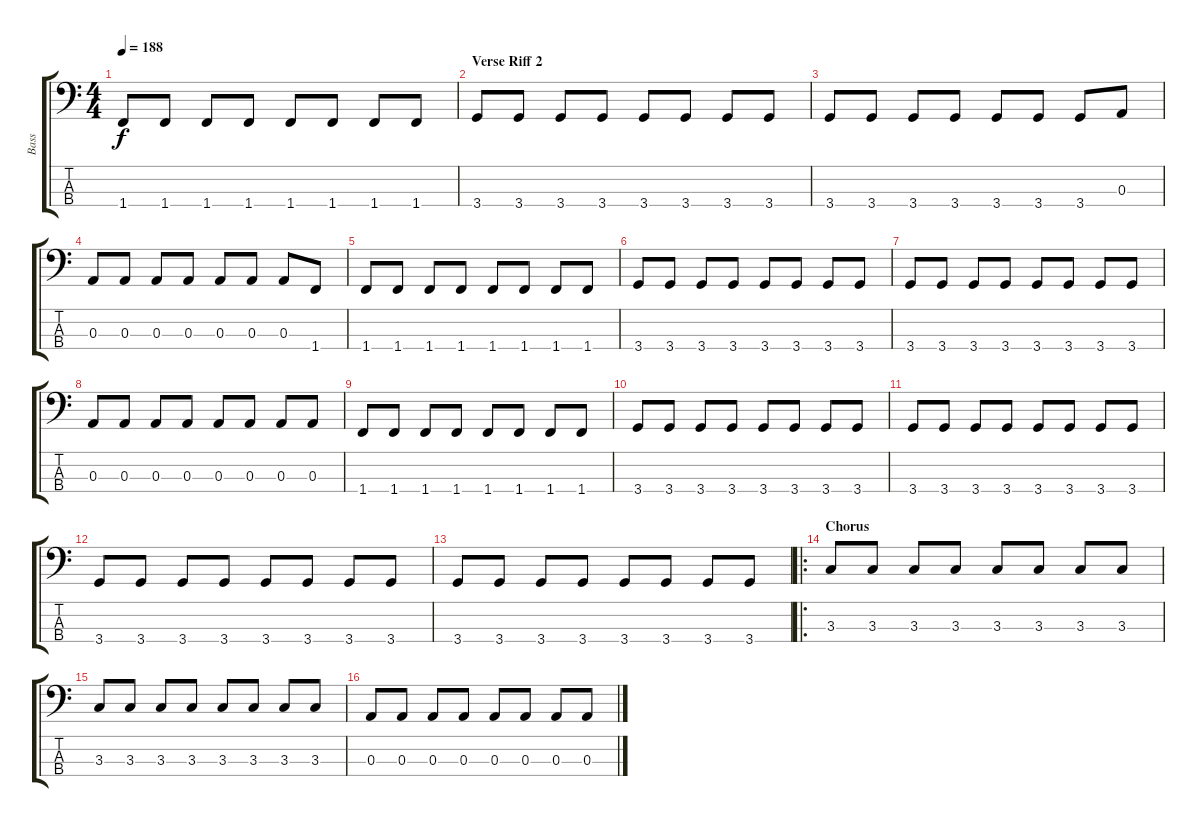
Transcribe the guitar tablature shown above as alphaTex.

\track ("Bass" "Bass") {instrument electricbassfinger}
\staff {score tabs}
\tuning (G2 D2 A1 E1) {hide}
\ts (4 4)
\tempo 188
\clef f4
\ks c
1.4.8{dy f} 1.4.8 1.4.8 1.4.8 1.4.8 1.4.8 1.4.8 1.4.8 |
\section ("" "Verse Riff 2")
3.4.8 3.4.8 3.4.8 3.4.8 3.4.8 3.4.8 3.4.8 3.4.8 |
3.4.8 3.4.8 3.4.8 3.4.8 3.4.8 3.4.8 3.4.8 0.3.8 |
0.3.8 0.3.8 0.3.8 0.3.8 0.3.8 0.3.8 0.3.8 1.4.8 |
1.4.8 1.4.8 1.4.8 1.4.8 1.4.8 1.4.8 1.4.8 1.4.8 |
3.4.8 3.4.8 3.4.8 3.4.8 3.4.8 3.4.8 3.4.8 3.4.8 |
3.4.8 3.4.8 3.4.8 3.4.8 3.4.8 3.4.8 3.4.8 3.4.8 |
0.3.8 0.3.8 0.3.8 0.3.8 0.3.8 0.3.8 0.3.8 0.3.8 |
1.4.8 1.4.8 1.4.8 1.4.8 1.4.8 1.4.8 1.4.8 1.4.8 |
3.4.8 3.4.8 3.4.8 3.4.8 3.4.8 3.4.8 3.4.8 3.4.8 |
3.4.8 3.4.8 3.4.8 3.4.8 3.4.8 3.4.8 3.4.8 3.4.8 |
3.4.8 3.4.8 3.4.8 3.4.8 3.4.8 3.4.8 3.4.8 3.4.8 |
3.4.8 3.4.8 3.4.8 3.4.8 3.4.8 3.4.8 3.4.8 3.4.8 |
\ro
\section ("" "Chorus")
3.3.8 3.3.8 3.3.8 3.3.8 3.3.8 3.3.8 3.3.8 3.3.8 |
3.3.8 3.3.8 3.3.8 3.3.8 3.3.8 3.3.8 3.3.8 3.3.8 |
0.3.8 0.3.8 0.3.8 0.3.8 0.3.8 0.3.8 0.3.8 0.3.8
